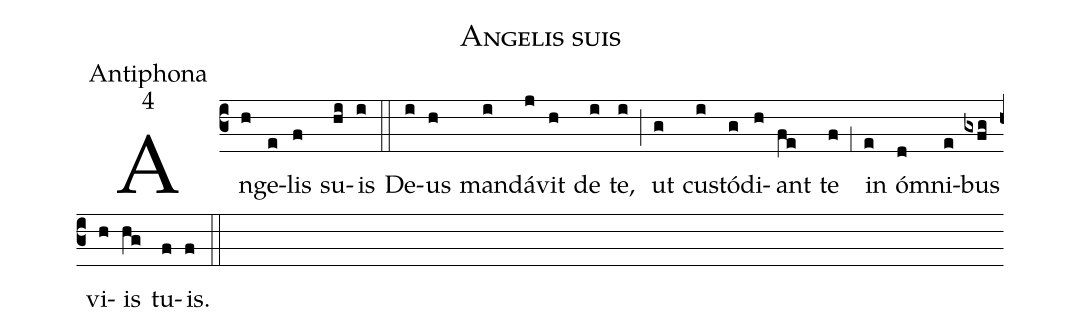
name:Angelis suis;
office-part:Antiphona;
mode:4;
%%
(c3) An(h)ge(e)lis(f) su(hi)is(i) (::)
De(i)us(h) man(i)dá(j)vit(h) de(i) te,(i) (;) ut(g) cu(i)stó(g)di(h)ant(fe) te(f) (,1) in(e) ó(d)mni(e)bus(gxfg) vi(h)is(hg) tu(f)is.(f) (::)
